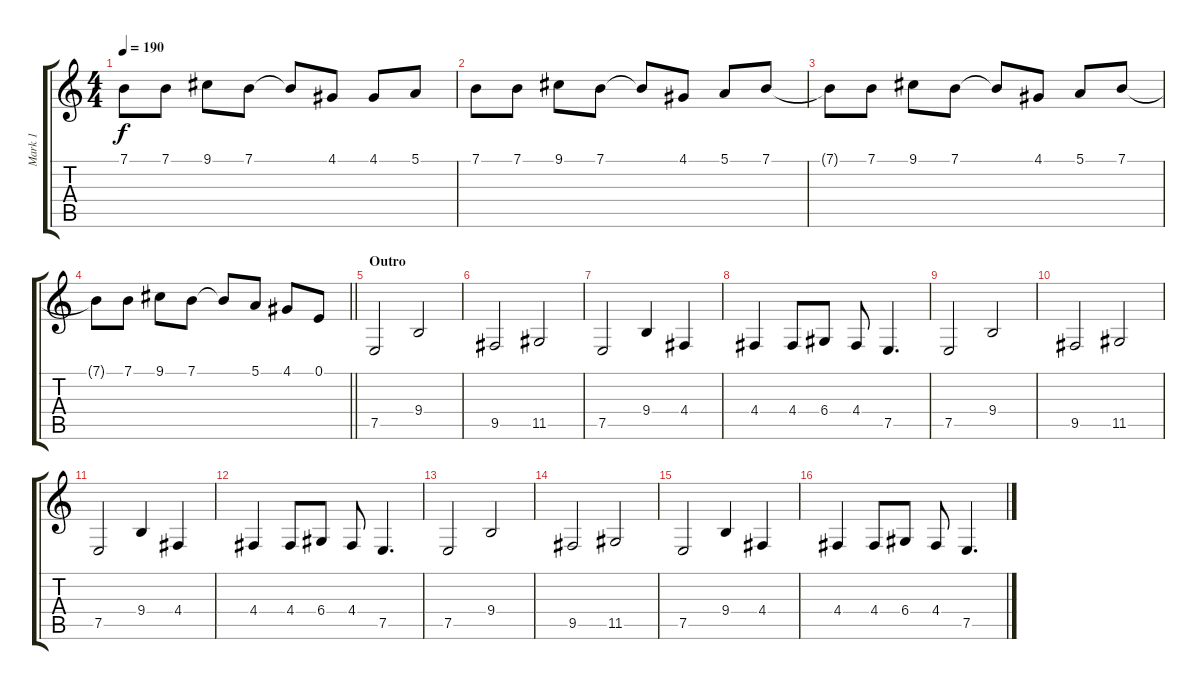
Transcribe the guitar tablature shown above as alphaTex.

\track ("Mark 1" "Mark 1") {instrument synthbrass1}
\staff {score tabs}
\tuning (E4 B3 G3 D3 A2 E2) {hide}
\ts (4 4)
\tempo 190
\clef g2
\ks c
7.1.8{dy f} 7.1.8 9.1.8 7.1.8 7.1{t}.8 4.1.8 4.1.8 5.1.8 |
7.1.8 7.1.8 9.1.8 7.1.8 7.1{t}.8 4.1.8 5.1.8 7.1.8 |
7.1{t}.8 7.1.8 9.1.8 7.1.8 7.1{t}.8 4.1.8 5.1.8 7.1.8 |
\barLineRight lightlight
7.1{t}.8 7.1.8 9.1.8 7.1.8 7.1{t}.8 5.1.8 4.1.8 0.1.8 |
\section ("" "Outro")
7.5.2 9.4.2 |
9.5.2 11.5.2 |
7.5.2 9.4.4 4.4.4 |
4.4.4 4.4.8 6.4.8 4.4.8 7.5.4{d} |
7.5.2 9.4.2 |
9.5.2 11.5.2 |
7.5.2 9.4.4 4.4.4 |
4.4.4 4.4.8 6.4.8 4.4.8 7.5.4{d} |
7.5.2 9.4.2 |
9.5.2 11.5.2 |
7.5.2 9.4.4 4.4.4 |
4.4.4 4.4.8 6.4.8 4.4.8 7.5.4{d}
